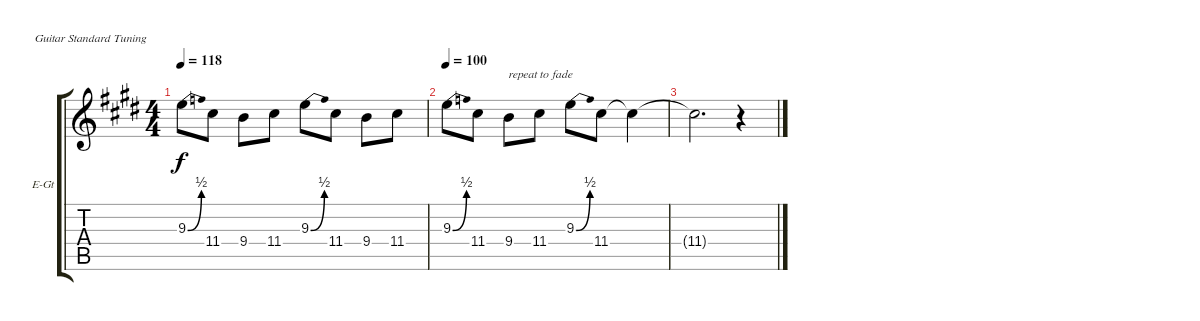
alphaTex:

\bracketExtendMode groupsimilarinstruments
\firstSystemTrackNameOrientation horizontal
\otherSystemsTrackNameOrientation horizontal
\track ("Lead" "E-Gt") {instrument distortionguitar}
\staff {score tabs}
\tuning (E4 B3 G3 D3 A2 E2)
\ts (4 4)
\tempo 118
\clef g2
\ks e
9.3{be (bend 0 0 60 2)}.8{dy f} 11.4.8 9.4.8 11.4.8 9.3{be (bend 0 0 60 2)}.8 11.4.8 9.4.8 11.4.8 |
\tempo 100
9.3{be (bend 0 0 60 2)}.8 11.4.8 9.4.8{txt "repeat to fade"} 11.4.8 9.3{be (bend 0 0 60 2)}.8 11.4.8 11.4{t}.4 |
11.4{t}.2{d} r.4
